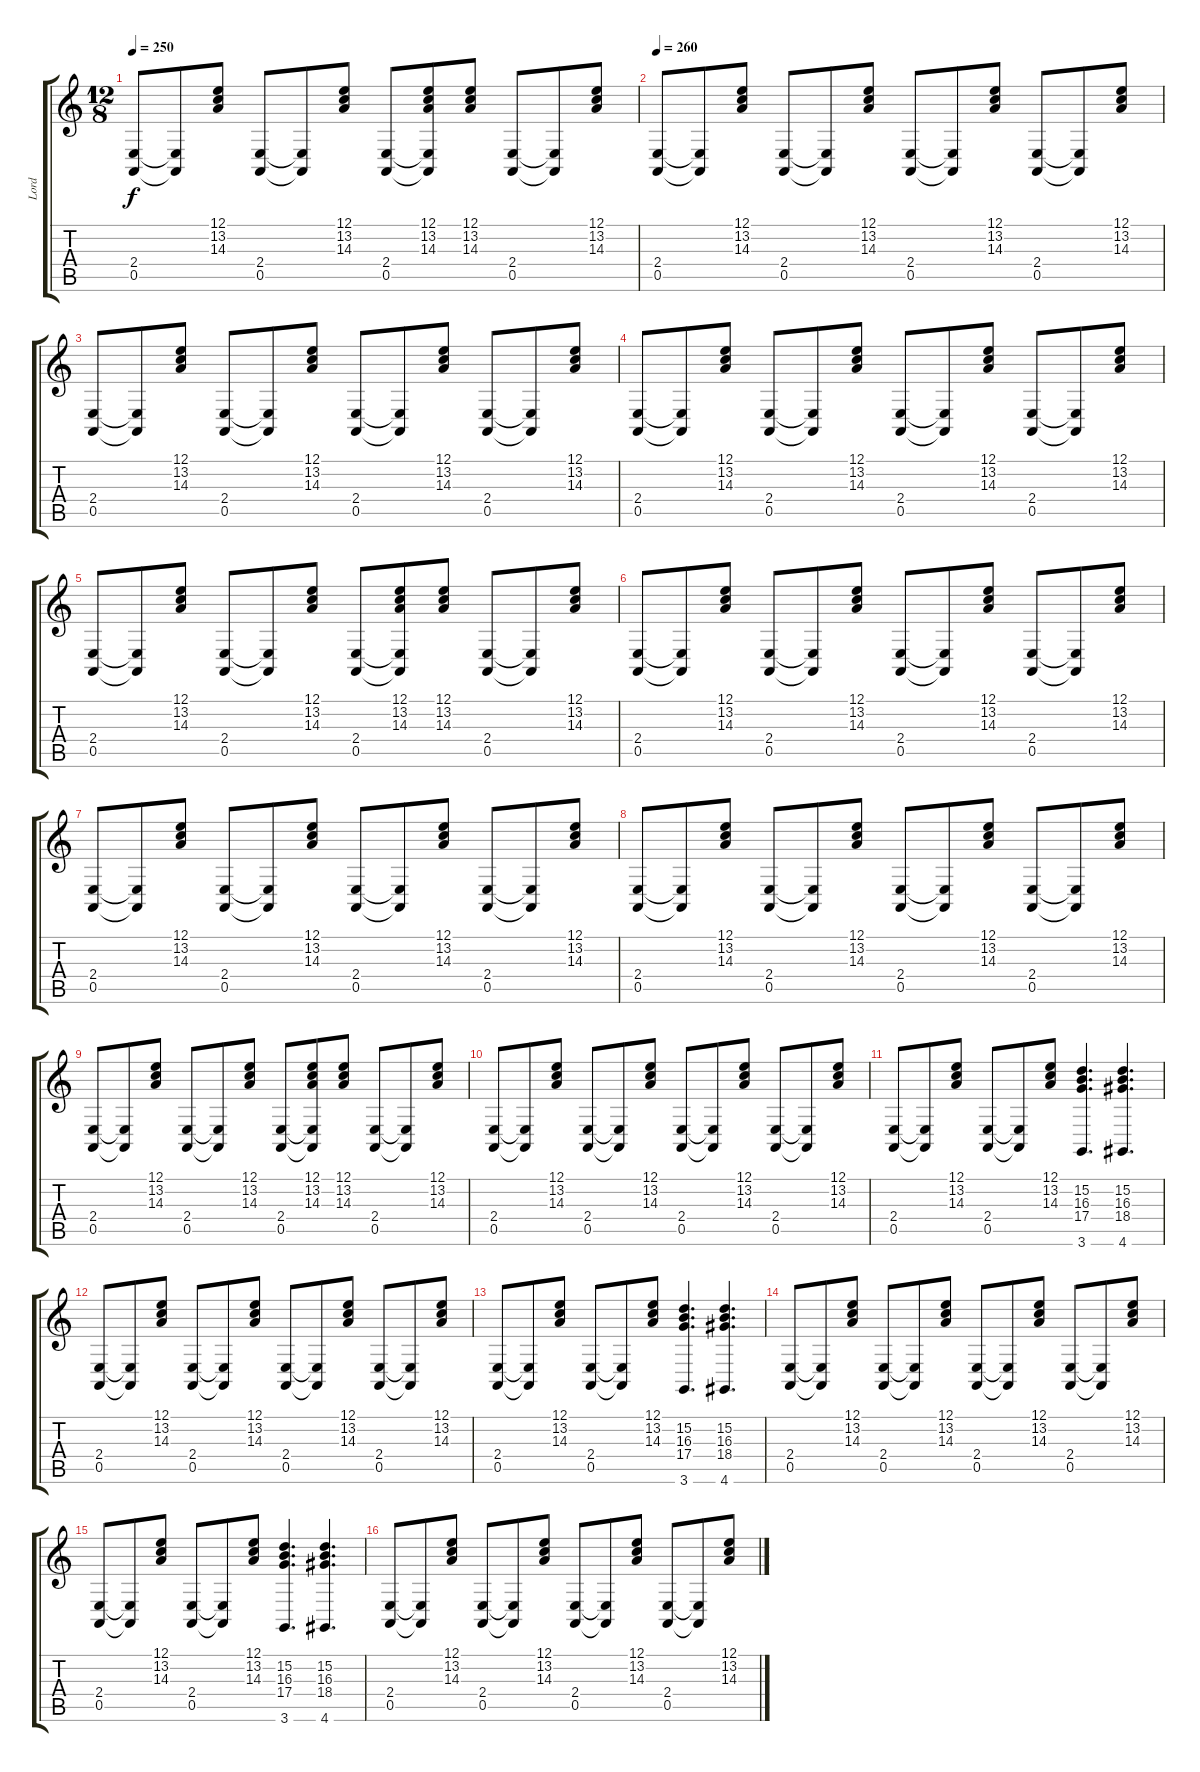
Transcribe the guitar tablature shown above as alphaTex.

\track ("Lord" "Lord") {instrument marimba}
\staff {score tabs}
\tuning (E4 B3 G3 D3 A2 E2) {hide}
\ts (12 8)
\tempo 250
\clef g2
\ks c
(2.4 0.5).8{dy f} (2.4{t} 0.5{t}).8 (12.1 13.2 14.3).8 (2.4 0.5).8 (2.4{t} 0.5{t}).8 (12.1 13.2 14.3).8 (2.4 0.5).8 (12.1 13.2 14.3 2.4{t} 0.5{t}).8 (12.1 13.2 14.3).8 (2.4 0.5).8 (2.4{t} 0.5{t}).8 (12.1 13.2 14.3).8 |
\tempo 260
(2.4 0.5).8 (2.4{t} 0.5{t}).8 (12.1 13.2 14.3).8 (2.4 0.5).8 (2.4{t} 0.5{t}).8 (12.1 13.2 14.3).8 (2.4 0.5).8 (2.4{t} 0.5{t}).8 (12.1 13.2 14.3).8 (2.4 0.5).8 (2.4{t} 0.5{t}).8 (12.1 13.2 14.3).8 |
(2.4 0.5).8 (2.4{t} 0.5{t}).8 (12.1 13.2 14.3).8 (2.4 0.5).8 (2.4{t} 0.5{t}).8 (12.1 13.2 14.3).8 (2.4 0.5).8 (2.4{t} 0.5{t}).8 (12.1 13.2 14.3).8 (2.4 0.5).8 (2.4{t} 0.5{t}).8 (12.1 13.2 14.3).8 |
(2.4 0.5).8 (2.4{t} 0.5{t}).8 (12.1 13.2 14.3).8 (2.4 0.5).8 (2.4{t} 0.5{t}).8 (12.1 13.2 14.3).8 (2.4 0.5).8 (2.4{t} 0.5{t}).8 (12.1 13.2 14.3).8 (2.4 0.5).8 (2.4{t} 0.5{t}).8 (12.1 13.2 14.3).8 |
(2.4 0.5).8 (2.4{t} 0.5{t}).8 (12.1 13.2 14.3).8 (2.4 0.5).8 (2.4{t} 0.5{t}).8 (12.1 13.2 14.3).8 (2.4 0.5).8 (12.1 13.2 14.3 2.4{t} 0.5{t}).8 (12.1 13.2 14.3).8 (2.4 0.5).8 (2.4{t} 0.5{t}).8 (12.1 13.2 14.3).8 |
(2.4 0.5).8 (2.4{t} 0.5{t}).8 (12.1 13.2 14.3).8 (2.4 0.5).8 (2.4{t} 0.5{t}).8 (12.1 13.2 14.3).8 (2.4 0.5).8 (2.4{t} 0.5{t}).8 (12.1 13.2 14.3).8 (2.4 0.5).8 (2.4{t} 0.5{t}).8 (12.1 13.2 14.3).8 |
(2.4 0.5).8 (2.4{t} 0.5{t}).8 (12.1 13.2 14.3).8 (2.4 0.5).8 (2.4{t} 0.5{t}).8 (12.1 13.2 14.3).8 (2.4 0.5).8 (2.4{t} 0.5{t}).8 (12.1 13.2 14.3).8 (2.4 0.5).8 (2.4{t} 0.5{t}).8 (12.1 13.2 14.3).8 |
(2.4 0.5).8 (2.4{t} 0.5{t}).8 (12.1 13.2 14.3).8 (2.4 0.5).8 (2.4{t} 0.5{t}).8 (12.1 13.2 14.3).8 (2.4 0.5).8 (2.4{t} 0.5{t}).8 (12.1 13.2 14.3).8 (2.4 0.5).8 (2.4{t} 0.5{t}).8 (12.1 13.2 14.3).8 |
(2.4 0.5).8 (2.4{t} 0.5{t}).8 (12.1 13.2 14.3).8 (2.4 0.5).8 (2.4{t} 0.5{t}).8 (12.1 13.2 14.3).8 (2.4 0.5).8 (12.1 13.2 14.3 2.4{t} 0.5{t}).8 (12.1 13.2 14.3).8 (2.4 0.5).8 (2.4{t} 0.5{t}).8 (12.1 13.2 14.3).8 |
(2.4 0.5).8 (2.4{t} 0.5{t}).8 (12.1 13.2 14.3).8 (2.4 0.5).8 (2.4{t} 0.5{t}).8 (12.1 13.2 14.3).8 (2.4 0.5).8 (2.4{t} 0.5{t}).8 (12.1 13.2 14.3).8 (2.4 0.5).8 (2.4{t} 0.5{t}).8 (12.1 13.2 14.3).8 |
(2.4 0.5).8 (2.4{t} 0.5{t}).8 (12.1 13.2 14.3).8 (2.4 0.5).8 (2.4{t} 0.5{t}).8 (12.1 13.2 14.3).8 (15.2 16.3 17.4 3.6).4{d} (15.2 16.3 18.4 4.6).4{d} |
(2.4 0.5).8 (2.4{t} 0.5{t}).8 (12.1 13.2 14.3).8 (2.4 0.5).8 (2.4{t} 0.5{t}).8 (12.1 13.2 14.3).8 (2.4 0.5).8 (2.4{t} 0.5{t}).8 (12.1 13.2 14.3).8 (2.4 0.5).8 (2.4{t} 0.5{t}).8 (12.1 13.2 14.3).8 |
(2.4 0.5).8 (2.4{t} 0.5{t}).8 (12.1 13.2 14.3).8 (2.4 0.5).8 (2.4{t} 0.5{t}).8 (12.1 13.2 14.3).8 (15.2 16.3 17.4 3.6).4{d} (15.2 16.3 18.4 4.6).4{d} |
(2.4 0.5).8 (2.4{t} 0.5{t}).8 (12.1 13.2 14.3).8 (2.4 0.5).8 (2.4{t} 0.5{t}).8 (12.1 13.2 14.3).8 (2.4 0.5).8 (2.4{t} 0.5{t}).8 (12.1 13.2 14.3).8 (2.4 0.5).8 (2.4{t} 0.5{t}).8 (12.1 13.2 14.3).8 |
(2.4 0.5).8 (2.4{t} 0.5{t}).8 (12.1 13.2 14.3).8 (2.4 0.5).8 (2.4{t} 0.5{t}).8 (12.1 13.2 14.3).8 (15.2 16.3 17.4 3.6).4{d} (15.2 16.3 18.4 4.6).4{d} |
(2.4 0.5).8 (2.4{t} 0.5{t}).8 (12.1 13.2 14.3).8 (2.4 0.5).8 (2.4{t} 0.5{t}).8 (12.1 13.2 14.3).8 (2.4 0.5).8 (2.4{t} 0.5{t}).8 (12.1 13.2 14.3).8 (2.4 0.5).8 (2.4{t} 0.5{t}).8 (12.1 13.2 14.3).8
